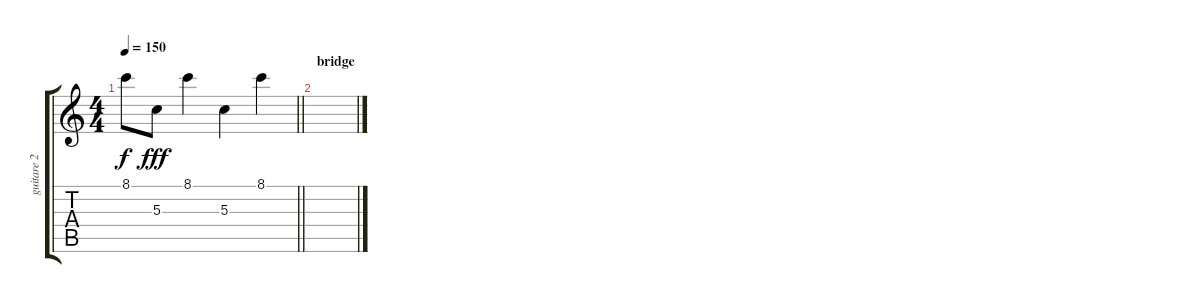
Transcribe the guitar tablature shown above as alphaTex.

\track ("guitare 2" "guitare 2") {instrument overdrivenguitar}
\staff {score tabs}
\tuning (E4 B3 G3 D3 A2 E2) {hide}
\ts (4 4)
\tempo 150
\clef g2
\barLineRight lightlight
\ks c
8.1{t}.8{dy f} 5.3.8{dy fff} 8.1.4 5.3.4 8.1.4 |
\section ("" "bridge")
